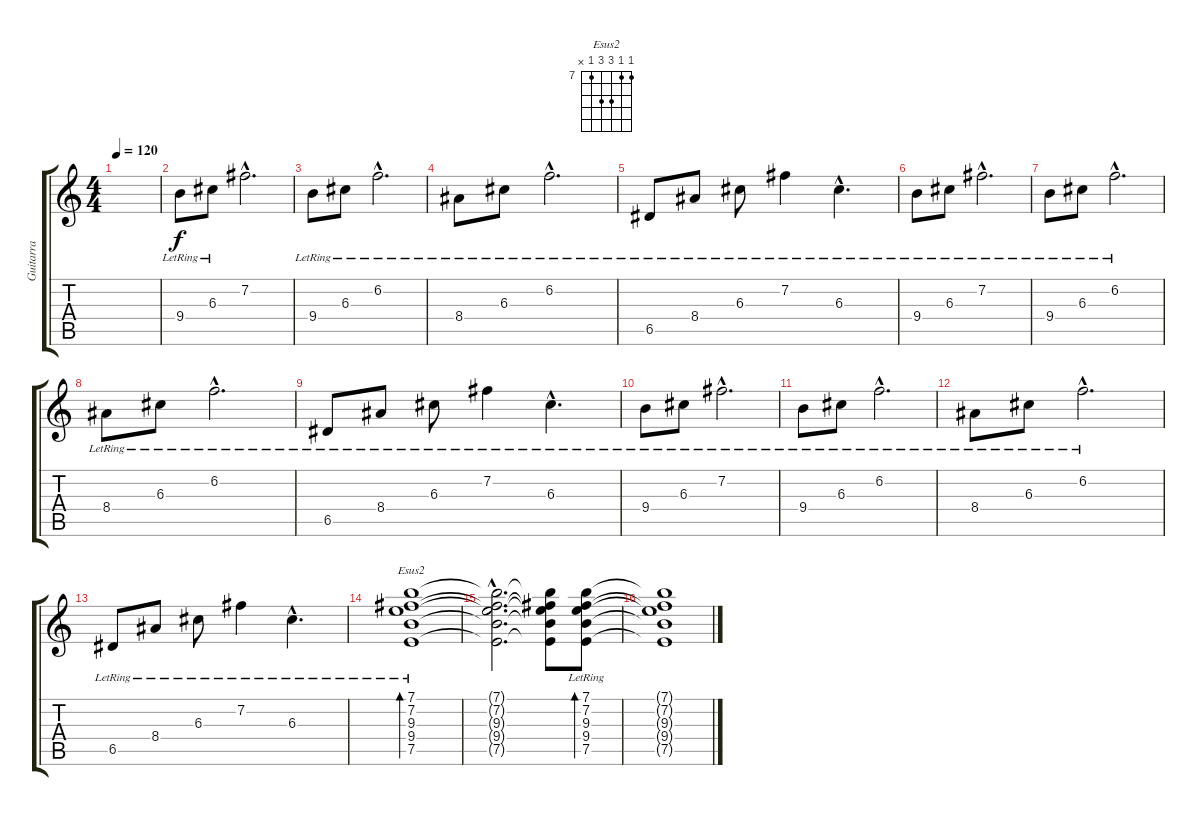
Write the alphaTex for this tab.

\track ("Guitarra" "Guitarra") {instrument acousticguitarsteel}
\staff {score tabs}
\tuning (E4 B3 G3 D3 A2 E2) {hide}
\chord ("Esus2" 7 7 9 9 7 x) {firstfret 7}
\ts (4 4)
\tempo 120
\clef g2
\ks c
|
9.4{lr}.8 6.3{lr}.8 7.2{hac}.2{d} |
9.4{lr}.8 6.3{lr}.8 6.2{hac lr}.2{d} |
8.4{lr}.8 6.3{lr}.8 6.2{hac lr}.2{d} |
6.5{lr}.8 8.4{lr}.8 6.3{lr}.8 7.2{lr}.4 6.3{hac lr}.4{d} |
9.4{lr}.8 6.3{lr}.8 7.2{hac lr}.2{d} |
9.4{lr}.8 6.3{lr}.8 6.2{hac lr}.2{d} |
8.4{lr}.8 6.3{lr}.8 6.2{hac lr}.2{d} |
6.5{lr}.8 8.4{lr}.8 6.3{lr}.8 7.2{lr}.4 6.3{hac lr}.4{d} |
9.4{lr}.8 6.3{lr}.8 7.2{hac lr}.2{d} |
9.4{lr}.8 6.3{lr}.8 6.2{hac lr}.2{d} |
8.4{lr}.8 6.3{lr}.8 6.2{hac lr}.2{d} |
6.5{lr}.8 8.4{lr}.8 6.3{lr}.8 7.2{lr}.4 6.3{hac lr}.4{d} |
(7.1{lr} 7.2{lr} 9.3{lr} 9.4{lr} 7.5{lr}).1{bd 240 ch "Esus2"} |
(7.1{hac t} 7.2{hac t} 9.3{hac t} 9.4{hac t} 7.5{hac t}).2{d} (7.1{t} 7.2{t} 9.3{t} 9.4{t} 7.5{t}).8 (7.1{lr} 7.2{lr} 9.3{lr} 9.4{lr} 7.5{lr}).8{bd 240} |
(7.1{t} 7.2{t} 9.3{t} 9.4{t} 7.5{t}).1
